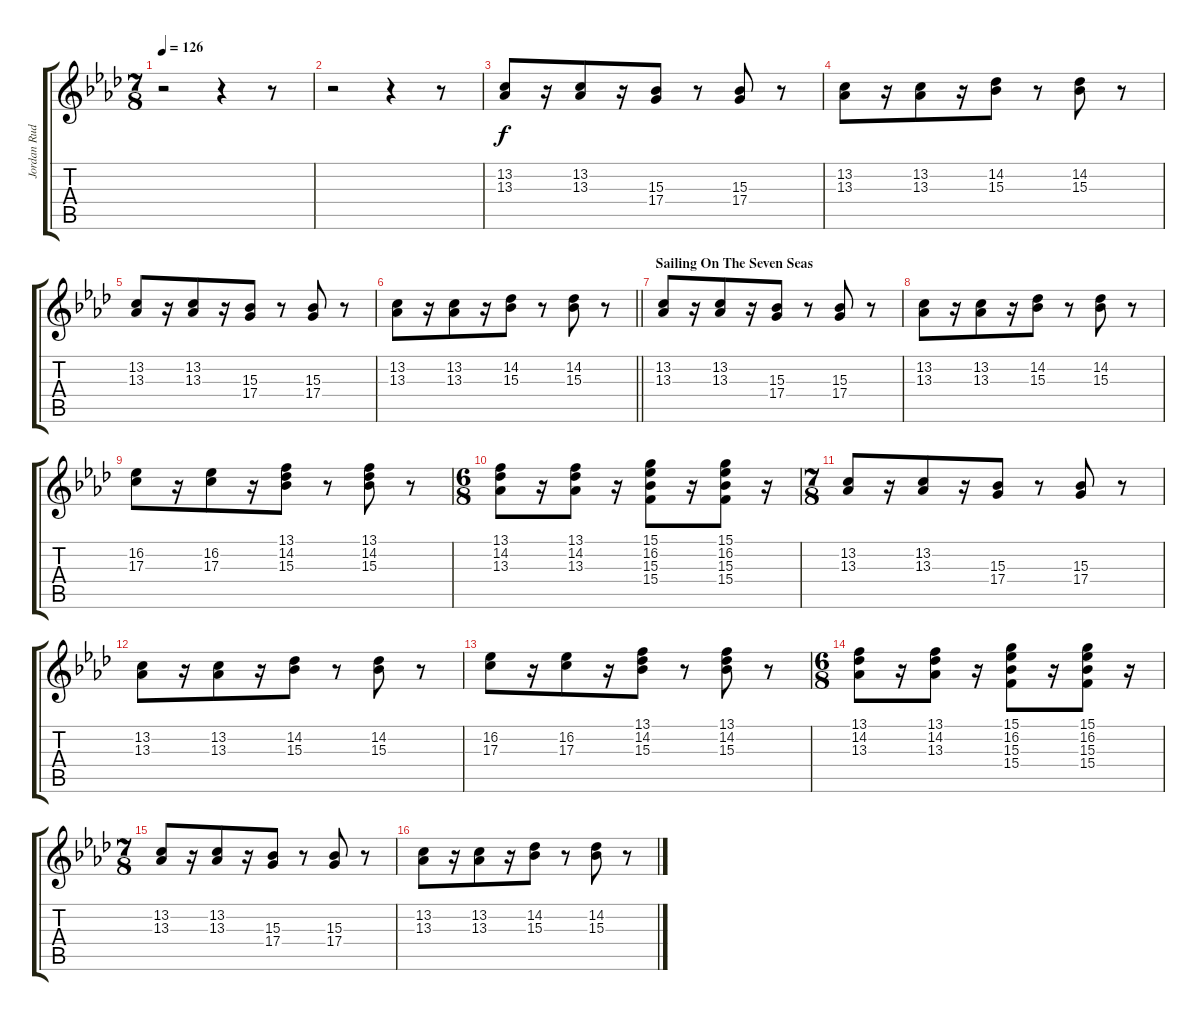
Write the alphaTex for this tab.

\track ("Jordan Rudess" "Jordan Rud") {instrument lead1square}
\staff {score tabs}
\tuning (E4 B3 G3 D3 A2 E2) {hide}
\ts (7 8)
\tempo 126
\clef g2
\ks ab
r.2{dy f} r.4 r.8 |
r.2 r.4 r.8 |
(13.2 13.3).8{volume 10 instrument percussiveorgan} r.16 (13.2 13.3).8 r.16 (15.3 17.4).8 r.8 (15.3 17.4).8 r.8 |
(13.2 13.3).8 r.16 (13.2 13.3).8 r.16 (14.2 15.3).8 r.8 (14.2 15.3).8 r.8 |
(13.2 13.3).8 r.16 (13.2 13.3).8 r.16 (15.3 17.4).8 r.8 (15.3 17.4).8 r.8 |
\barLineRight lightlight
(13.2 13.3).8 r.16 (13.2 13.3).8 r.16 (14.2 15.3).8 r.8 (14.2 15.3).8 r.8 |
\section ("" "Sailing On The Seven Seas")
(13.2 13.3).8 r.16 (13.2 13.3).8 r.16 (15.3 17.4).8 r.8 (15.3 17.4).8 r.8 |
(13.2 13.3).8 r.16 (13.2 13.3).8 r.16 (14.2 15.3).8 r.8 (14.2 15.3).8 r.8 |
(16.2 17.3).8 r.16 (16.2 17.3).8 r.16 (13.1 14.2 15.3).8 r.8 (13.1 14.2 15.3).8 r.8 |
\ts (6 8)
(13.1 14.2 13.3).8 r.16 (13.1 14.2 13.3).8 r.16 (15.1 16.2 15.3 15.4).8 r.16 (15.1 16.2 15.3 15.4).8 r.16 |
\ts (7 8)
(13.2 13.3).8 r.16 (13.2 13.3).8 r.16 (15.3 17.4).8 r.8 (15.3 17.4).8 r.8 |
(13.2 13.3).8 r.16 (13.2 13.3).8 r.16 (14.2 15.3).8 r.8 (14.2 15.3).8 r.8 |
(16.2 17.3).8 r.16 (16.2 17.3).8 r.16 (13.1 14.2 15.3).8 r.8 (13.1 14.2 15.3).8 r.8 |
\ts (6 8)
(13.1 14.2 13.3).8 r.16 (13.1 14.2 13.3).8 r.16 (15.1 16.2 15.3 15.4).8 r.16 (15.1 16.2 15.3 15.4).8 r.16 |
\ts (7 8)
(13.2 13.3).8 r.16 (13.2 13.3).8 r.16 (15.3 17.4).8 r.8 (15.3 17.4).8 r.8 |
(13.2 13.3).8 r.16 (13.2 13.3).8 r.16 (14.2 15.3).8 r.8 (14.2 15.3).8 r.8
